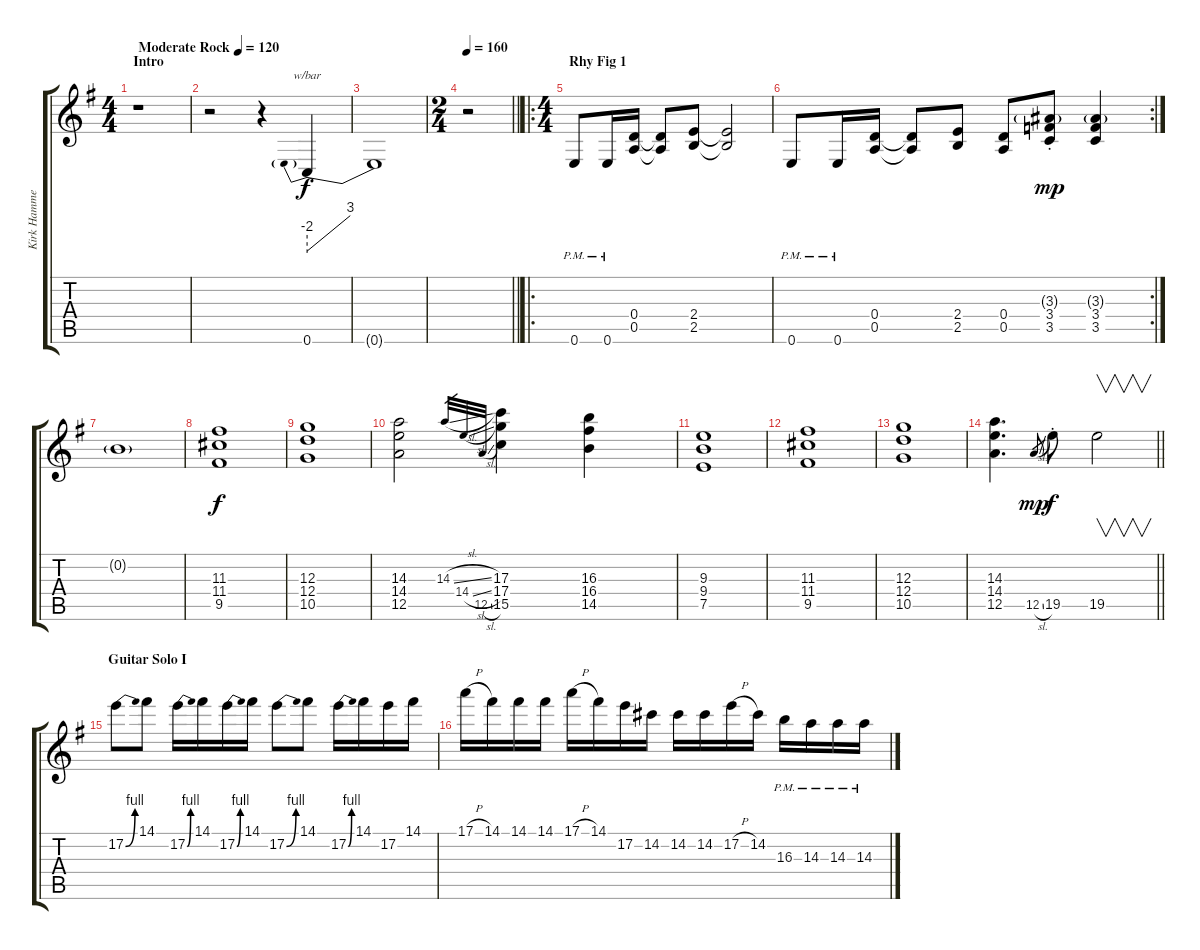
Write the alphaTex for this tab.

\track ("Kirk Hammett" "Kirk Hamme") {instrument distortionguitar}
\staff {score tabs}
\tuning (E4 B3 G3 D3 A2 E2) {hide}
\ts (4 4)
\section ("" "Intro")
\tempo (120 "Moderate Rock")
\clef g2
\ks g
r.1{dy f instrument distortionguitar} |
r.2 r.4 0.6.4{tbe (predivedive default 0 -8 60 12)} |
0.6{t}.1 |
\ts (2 4)
\tempo 160
\barLineRight lightlight
r.2 |
\ro
\ts (4 4)
\section ("" "Rhy Fig 1")
0.6{pm}.8 0.6{pm}.16 (0.4 0.5).16 (0.4{t} 0.5{t}).8 (2.4 2.5).8 (2.4{t} 2.5{t}).2 |
\rc 2
0.6{pm}.8 0.6{pm}.16 (0.4 0.5).16 (0.4{t} 0.5{t}).8 (2.4 2.5).8 (0.4 0.5).8 (3.3{g st} 3.4{st} 3.5{st}).8{dy mp} (3.3{g} 3.4 3.5).4 |
0.2{g}.1{volume 0} |
(11.3 11.4 9.5).1{dy f volume 15 instrument distortionguitar} |
(12.3 12.4 10.5).1 |
(14.3 14.4 12.5).2 14.3{sl}.32{gr} 14.4{sl}.32{gr} 12.5{sl}.32{gr} (17.3 17.4 15.5).4 (16.3 16.4 14.5).4 |
(9.3 9.4 7.5).1 |
(11.3 11.4 9.5).1 |
(12.3 12.4 10.5).1 |
\barLineRight lightlight
(14.3 14.4 12.5).4{d} 12.5{sl}.8{gr dy mp} 19.5{st}.8{dy f} 19.5.2{v} |
\section ("" "Guitar Solo I")
17.2{be (bend 0 0 60 4)}.8 14.1.8 17.2{be (bend 0 0 60 4)}.16 14.1.16 17.2{be (bend 0 0 60 4)}.16 14.1.16 17.2{be (bend 0 0 60 4)}.8 14.1.8 17.2{be (bend 0 0 60 4)}.16 14.1.16 17.2.16 14.1.16 |
17.1{h}.16 14.1.16 14.1.16 14.1.16 17.1{h}.16 14.1.16 17.2.16 14.2.16 14.2.16 14.2.16 17.2{h}.16 14.2.16 16.3{pm}.16 14.3{pm}.16 14.3{pm}.16 14.3{pm}.16
